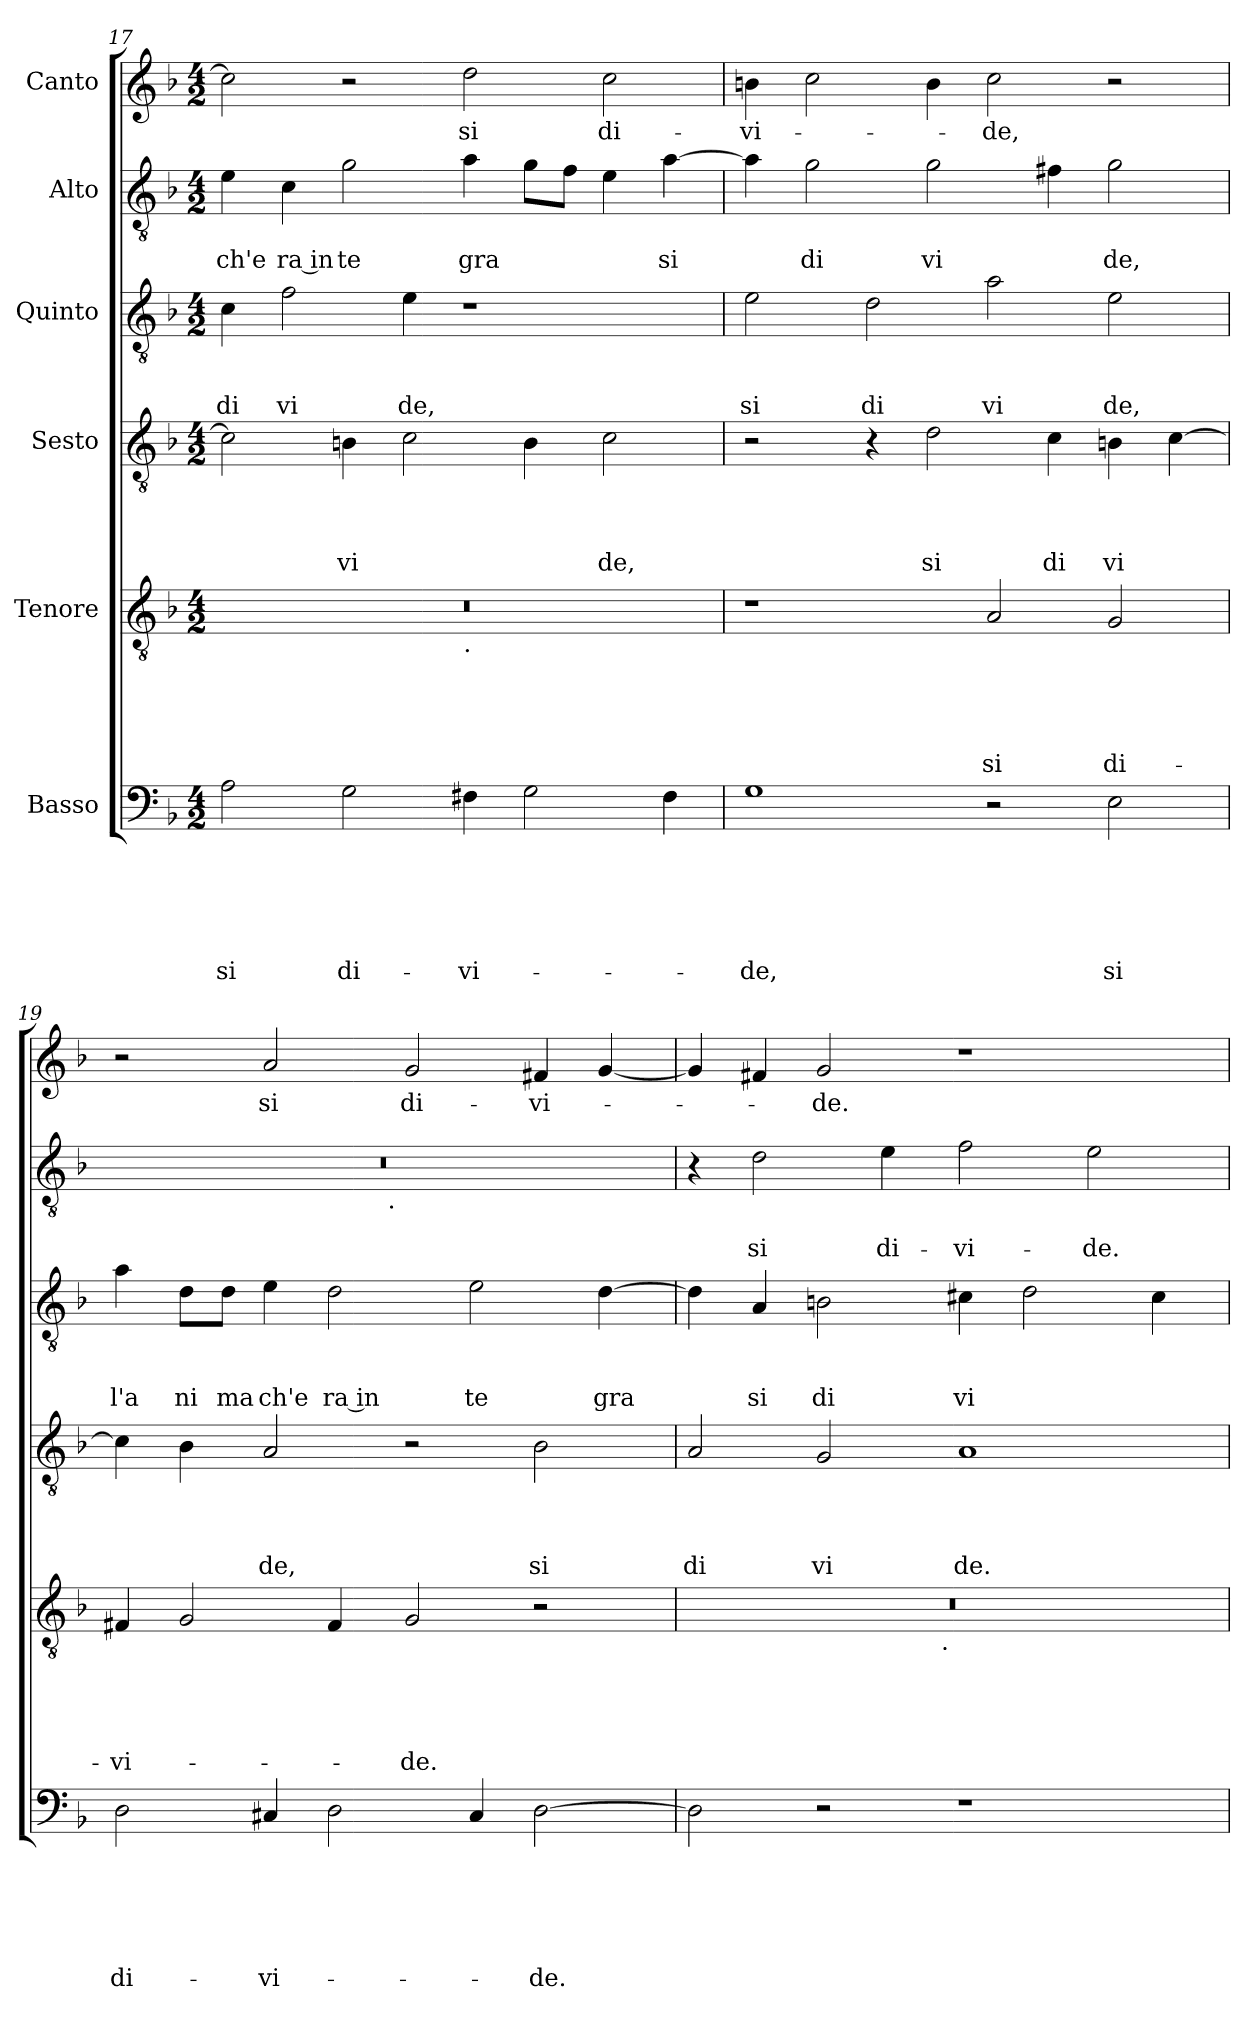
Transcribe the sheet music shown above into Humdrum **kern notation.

**kern	**text	**text	**text	**text	**text	**text	**kern	**text	**text	**text	**text	**text	**kern	**text	**text	**text	**text	**kern	**text	**text	**text	**kern	**text	**text	**kern	**text
*part6	*part6	*part6	*part6	*part6	*part6	*part6	*part5	*part5	*part5	*part5	*part5	*part5	*part4	*part4	*part4	*part4	*part4	*part3	*part3	*part3	*part3	*part2	*part2	*part2	*part1	*part1
*staff6	*staff6	*staff6	*staff6	*staff6	*staff6	*staff6	*staff5	*staff5	*staff5	*staff5	*staff5	*staff5	*staff4	*staff4	*staff4	*staff4	*staff4	*staff3	*staff3	*staff3	*staff3	*staff2	*staff2	*staff2	*staff1	*staff1
*I"Basso	*	*	*	*	*	*	*I"Tenore	*	*	*	*	*	*I"Sesto	*	*	*	*	*I"Quinto	*	*	*	*I"Alto	*	*	*I"Canto	*
*clefF4	*	*	*	*	*	*	*clefGv2	*	*	*	*	*	*clefGv2	*	*	*	*	*clefGv2	*	*	*	*clefGv2	*	*	*clefG2	*
*ITrd-3c-5	*	*	*	*	*	*	*ITrd-3c-5	*	*	*	*	*	*ITrd-3c-5	*	*	*	*	*ITrd-3c-5	*	*	*	*ITrd-3c-5	*	*	*	*
*k[b-e-]	*	*	*	*	*	*	*k[b-e-]	*	*	*	*	*	*k[b-e-]	*	*	*	*	*k[b-e-]	*	*	*	*k[b-e-]	*	*	*k[b-]	*
*B-:	*	*	*	*	*	*	*B-:	*	*	*	*	*	*B-:	*	*	*	*	*B-:	*	*	*	*B-:	*	*	*F:	*
*M4/2	*	*	*	*	*	*	*M4/2	*	*	*	*	*	*M4/2	*	*	*	*	*M4/2	*	*	*	*M4/2	*	*	*M4/2	*
=17	=17	=17	=17	=17	=17	=17	=17	=17	=17	=17	=17	=17	=17	=17	=17	=17	=17	=17	=17	=17	=17	=17	=17	=17	=17	=17
!	!	!	!	!	!	!LO:LY:b	!	!	!	!	!	!	!	!	!	!	!	!	!	!	!LO:LY:b	!	!	!LO:LY:b	!	!
*	*	*	*	*	*	*	*^	*	*	*	*	*	*	*	*	*	*	*	*	*	*	*	*	*	*	*
2d\	.	.	.	.	.	si	0r	1ryy	.	.	.	.	.	2f\]	.	.	.	.	4f\	.	.	di	4a\	.	ch'e	2cc\]	.
!	!	!	!	!	!	!	!	!	!	!	!	!	!	!	!	!	!	!	!	!	!	!LO:LY:b	!	!	!LO:LY:b:rj	!	!
.	.	.	.	.	.	.	.	.	.	.	.	.	.	.	.	.	.	.	2b-\	.	.	vi	4f\	.	ra in	.	.
!	!	!	!	!	!	!LO:LY:b	!	!	!	!	!	!	!	!	!	!	!	!LO:LY:b	!	!	!	!	!	!	!LO:LY:b	!	!
2c\	.	.	.	.	.	di-	.	.	.	.	.	.	.	4en\	.	.	.	vi	.	.	.	.	2cc\	.	te	2r	.
!	!	!	!	!	!	!	!	!	!	!	!	!	!	!	!	!	!	!	!	!	!	!LO:LY:b	!	!	!	!	!
.	.	.	.	.	.	.	.	.	.	.	.	.	.	2f\	.	.	.	.	4a\	.	.	de,	.	.	.	.	.
!	!	!	!	!	!	!	!	!LO:TX:b:t=.	!	!	!	!	!	!	!	!	!	!	!	!	!	!	!	!	!	!	!
!	!	!	!	!	!	!LO:LY:b	!	!	!	!	!	!	!	!	!	!	!	!	!	!	!	!	!	!	!LO:LY:b	!	!LO:LY:b
4Bn\	.	.	.	.	.	-vi-	.	1ryy	.	.	.	.	.	.	.	.	.	.	1r	.	.	.	4dd\	.	gra	2dd\	si
2c\	.	.	.	.	.	.	.	.	.	.	.	.	.	4e\	.	.	.	.	.	.	.	.	8cc\L	.	.	.	.
.	.	.	.	.	.	.	.	.	.	.	.	.	.	.	.	.	.	.	.	.	.	.	8b-\J	.	.	.	.
!	!	!	!	!	!	!	!	!	!	!	!	!	!	!	!	!	!	!LO:LY:b	!	!	!	!	!	!	!	!	!LO:LY:b
.	.	.	.	.	.	.	.	.	.	.	.	.	.	2f\	.	.	.	de,	.	.	.	.	4a\	.	.	2cc\	di-
!	!	!	!	!	!	!	!	!	!	!	!	!	!	!	!	!	!	!	!	!	!	!	!	!	!LO:LY:b	!	!
4B\	.	.	.	.	.	.	.	.	.	.	.	.	.	.	.	.	.	.	.	.	.	.	[>4dd\	.	si	.	.
=18	=18	=18	=18	=18	=18	=18	=18	=18	=18	=18	=18	=18	=18	=18	=18	=18	=18	=18	=18	=18	=18	=18	=18	=18	=18	=18	=18
!	!	!	!	!	!	!LO:LY:b	!	!	!	!	!	!	!	!	!	!	!	!	!	!	!	!LO:LY:b	!	!	!	!	!LO:LY:b
*	*	*	*	*	*	*	*v	*v	*	*	*	*	*	*	*	*	*	*	*	*	*	*	*	*	*	*	*
1c	.	.	.	.	.	-de,	1r	.	.	.	.	.	2r	.	.	.	.	2a\	.	.	si	4dd\]	.	.	4bn\	-vi-
!	!	!	!	!	!	!	!	!	!	!	!	!	!	!	!	!	!	!	!	!	!	!	!	!LO:LY:b	!	!
.	.	.	.	.	.	.	.	.	.	.	.	.	.	.	.	.	.	.	.	.	.	2cc\	.	di	2cc\	.
!	!	!	!	!	!	!	!	!	!	!	!	!	!	!	!	!	!	!	!	!	!LO:LY:b	!	!	!	!	!
.	.	.	.	.	.	.	.	.	.	.	.	.	4r	.	.	.	.	2g\	.	.	di	.	.	.	.	.
!	!	!	!	!	!	!	!	!	!	!	!	!	!	!	!	!	!LO:LY:b	!	!	!	!	!	!	!LO:LY:b	!	!
.	.	.	.	.	.	.	.	.	.	.	.	.	2g\	.	.	.	si	.	.	.	.	2cc\	.	vi	4b\	.
!	!	!	!	!	!	!	!	!	!	!	!	!LO:LY:b	!	!	!	!	!	!	!	!	!LO:LY:b	!	!	!	!	!LO:LY:b
2r	.	.	.	.	.	.	2d/	.	.	.	.	si	.	.	.	.	.	2dd\	.	.	vi	.	.	.	2cc\	-de,
!	!	!	!	!	!	!	!	!	!	!	!	!	!	!	!	!	!LO:LY:b	!	!	!	!	!	!	!	!	!
.	.	.	.	.	.	.	.	.	.	.	.	.	4f\	.	.	.	di	.	.	.	.	4bn\	.	.	.	.
!	!	!	!	!	!	!LO:LY:b	!	!	!	!	!	!LO:LY:b	!	!	!	!	!LO:LY:b	!	!	!	!LO:LY:b	!	!	!LO:LY:b	!	!
2A\	.	.	.	.	.	si	2c/	.	.	.	.	di-	4en\	.	.	.	vi	2a\	.	.	de,	2cc\	.	de,	2r	.
.	.	.	.	.	.	.	.	.	.	.	.	.	[>4f\	.	.	.	.	.	.	.	.	.	.	.	.	.
=19	=19	=19	=19	=19	=19	=19	=19	=19	=19	=19	=19	=19	=19	=19	=19	=19	=19	=19	=19	=19	=19	=19	=19	=19	=19	=19
!	!	!	!	!	!	!LO:LY:b	!	!	!	!	!	!LO:LY:b	!	!	!	!	!	!	!	!	!LO:LY:b	!	!	!	!	!
*	*	*	*	*	*	*	*	*	*	*	*	*	*	*	*	*	*	*	*	*	*	*^	*	*	*	*
2G\	.	.	.	.	.	di-	4Bn/	.	.	.	.	-vi-	4f\]	.	.	.	.	4dd\	.	.	l'a	0r	2ryy	.	.	2r	.
!	!	!	!	!	!	!	!	!	!	!	!	!	!	!	!	!	!	!	!	!	!LO:LY:b	!	!	!	!	!	!
.	.	.	.	.	.	.	2c/	.	.	.	.	.	4e-\	.	.	.	.	8g\L	.	.	ni	.	.	.	.	.	.
!	!	!	!	!	!	!	!	!	!	!	!	!	!	!	!	!	!	!	!	!	!LO:LY:b	!	!	!	!	!	!
.	.	.	.	.	.	.	.	.	.	.	.	.	.	.	.	.	.	8g\J	.	.	ma	.	.	.	.	.	.
!	!	!	!	!	!	!LO:LY:b	!	!	!	!	!	!	!	!	!	!	!LO:LY:b	!	!	!	!LO:LY:b	!	!	!	!	!	!LO:LY:b
4F#X/	.	.	.	.	.	-vi-	.	.	.	.	.	.	2d/	.	.	.	de,	4a\	.	.	ch'e	.	4...ryy	.	.	2a/	si
!	!	!	!	!	!	!	!	!	!	!	!	!	!	!	!	!	!	!	!	!	!LO:LY:b:rj	!	!	!	!	!	!
2G\	.	.	.	.	.	.	4B/	.	.	.	.	.	.	.	.	.	.	2g\	.	.	ra in	.	.	.	.	.	.
!	!	!	!	!	!	!	!	!	!	!	!	!	!	!	!	!	!	!	!	!	!	!	!LO:TX:b:t=.	!	!	!	!
.	.	.	.	.	.	.	.	.	.	.	.	.	.	.	.	.	.	.	.	.	.	.	1ryy	.	.	.	.
!	!	!	!	!	!	!	!	!	!	!	!	!LO:LY:b	!	!	!	!	!	!	!	!	!	!	!	!	!	!	!LO:LY:b
.	.	.	.	.	.	.	2c/	.	.	.	.	-de.	2r	.	.	.	.	.	.	.	.	.	.	.	.	2g/	di-
!	!	!	!	!	!	!	!	!	!	!	!	!	!	!	!	!	!	!	!	!	!LO:LY:b	!	!	!	!	!	!
4F#/	.	.	.	.	.	.	.	.	.	.	.	.	.	.	.	.	.	2a\	.	.	te	.	.	.	.	.	.
!	!	!	!	!	!	!LO:LY:b	!	!	!	!	!	!	!	!	!	!	!LO:LY:b	!	!	!	!	!	!	!	!	!	!LO:LY:b
[>2G\	.	.	.	.	.	-de.	2r	.	.	.	.	.	2e-\	.	.	.	si	.	.	.	.	.	.	.	.	4f#X/	-vi-
!	!	!	!	!	!	!	!	!	!	!	!	!	!	!	!	!	!	!	!	!	!LO:LY:b	!	!	!	!	!	!
.	.	.	.	.	.	.	.	.	.	.	.	.	.	.	.	.	.	[>4g\	.	.	gra	.	.	.	.	[>4g/	.
.	.	.	.	.	.	.	.	.	.	.	.	.	.	.	.	.	.	.	.	.	.	.	32ryy	.	.	.	.
!!LO:LB:g=z
=20	=20	=20	=20	=20	=20	=20	=20	=20	=20	=20	=20	=20	=20	=20	=20	=20	=20	=20	=20	=20	=20	=20	=20	=20	=20	=20	=20
!	!	!	!	!	!	!	!	!	!	!	!	!	!	!	!	!	!LO:LY:b	!	!	!	!	!	!	!	!	!	!
*	*	*	*	*	*	*	*^	*	*	*	*	*	*	*	*	*	*	*	*	*	*	*v	*v	*	*	*	*
2G\]	.	.	.	.	.	.	0r	2ryy	.	.	.	.	.	2d/	.	.	.	di	4g\]	.	.	.	4r	.	.	4g/]	.
!	!	!	!	!	!	!	!	!	!	!	!	!	!	!	!	!	!	!	!	!	!	!LO:LY:b	!	!	!LO:LY:b	!	!
.	.	.	.	.	.	.	.	.	.	.	.	.	.	.	.	.	.	.	4d/	.	.	si	2g\	.	si	4f#X/	.
!	!	!	!	!	!	!	!	!	!	!	!	!	!	!	!	!	!	!LO:LY:b	!	!	!	!LO:LY:b	!	!	!	!	!LO:LY:b
2r	.	.	.	.	.	.	.	4...ryy	.	.	.	.	.	2c/	.	.	.	vi	2en\	.	.	di	.	.	.	2g/	-de.
!	!	!	!	!	!	!	!	!	!	!	!	!	!	!	!	!	!	!	!	!	!	!	!	!	!LO:LY:b	!	!
.	.	.	.	.	.	.	.	.	.	.	.	.	.	.	.	.	.	.	.	.	.	.	4a\	.	di-	.	.
!	!	!	!	!	!	!	!	!LO:TX:b:t=.	!	!	!	!	!	!	!	!	!	!	!	!	!	!	!	!	!	!	!
.	.	.	.	.	.	.	.	1ryy	.	.	.	.	.	.	.	.	.	.	.	.	.	.	.	.	.	.	.
!	!	!	!	!	!	!	!	!	!	!	!	!	!	!	!	!	!	!LO:LY:b	!	!	!	!LO:LY:b	!	!	!LO:LY:b	!	!
1r	.	.	.	.	.	.	.	.	.	.	.	.	.	1d	.	.	.	de.	4f#X\	.	.	vi	2b-\	.	-vi-	1r	.
.	.	.	.	.	.	.	.	.	.	.	.	.	.	.	.	.	.	.	2g\	.	.	.	.	.	.	.	.
!	!	!	!	!	!	!	!	!	!	!	!	!	!	!	!	!	!	!	!	!	!	!	!	!	!LO:LY:b	!	!
.	.	.	.	.	.	.	.	.	.	.	.	.	.	.	.	.	.	.	.	.	.	.	2a\	.	-de.	.	.
.	.	.	.	.	.	.	.	.	.	.	.	.	.	.	.	.	.	.	4f#\	.	.	.	.	.	.	.	.
.	.	.	.	.	.	.	.	32ryy	.	.	.	.	.	.	.	.	.	.	.	.	.	.	.	.	.	.	.
*	*	*	*	*	*	*	*v	*v	*	*	*	*	*	*	*	*	*	*	*	*	*	*	*	*	*	*	*
=	=	=	=	=	=	=	=	=	=	=	=	=	=	=	=	=	=	=	=	=	=	=	=	=	=	=
*-	*-	*-	*-	*-	*-	*-	*-	*-	*-	*-	*-	*-	*-	*-	*-	*-	*-	*-	*-	*-	*-	*-	*-	*-	*-	*-
